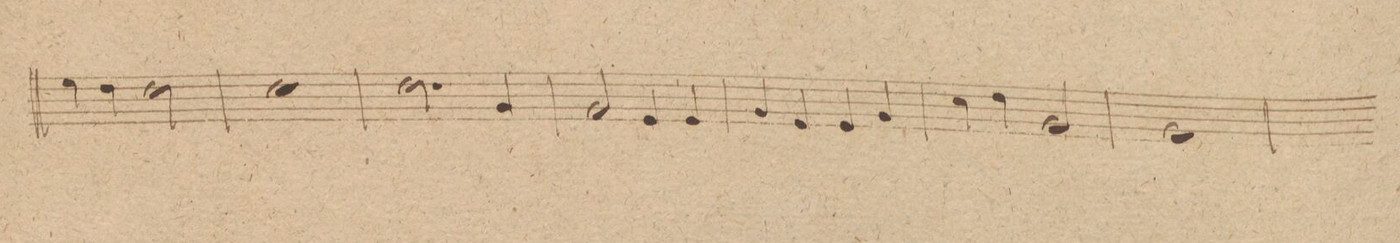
**kern	**dynam
*I"Trompetto 2do in A.	*
*clefG2	*
*k[f#c#g#]	*
*met(c|)	*
*M2/2	*
4cc#\	.
4b\	.
2b\	.
=221	=221
1b	.
=222	=222
2.b\	.
4e/	.
=223	=223
2e/	.
4c#/	.
4c#/	.
=224	=224
4e/	.
4c#/	.
4c#/	.
4e/	.
=225	=225
4a\	.
4b\	.
2e/	.
=226	=226
1e	.
=227	=227
*-	*-
